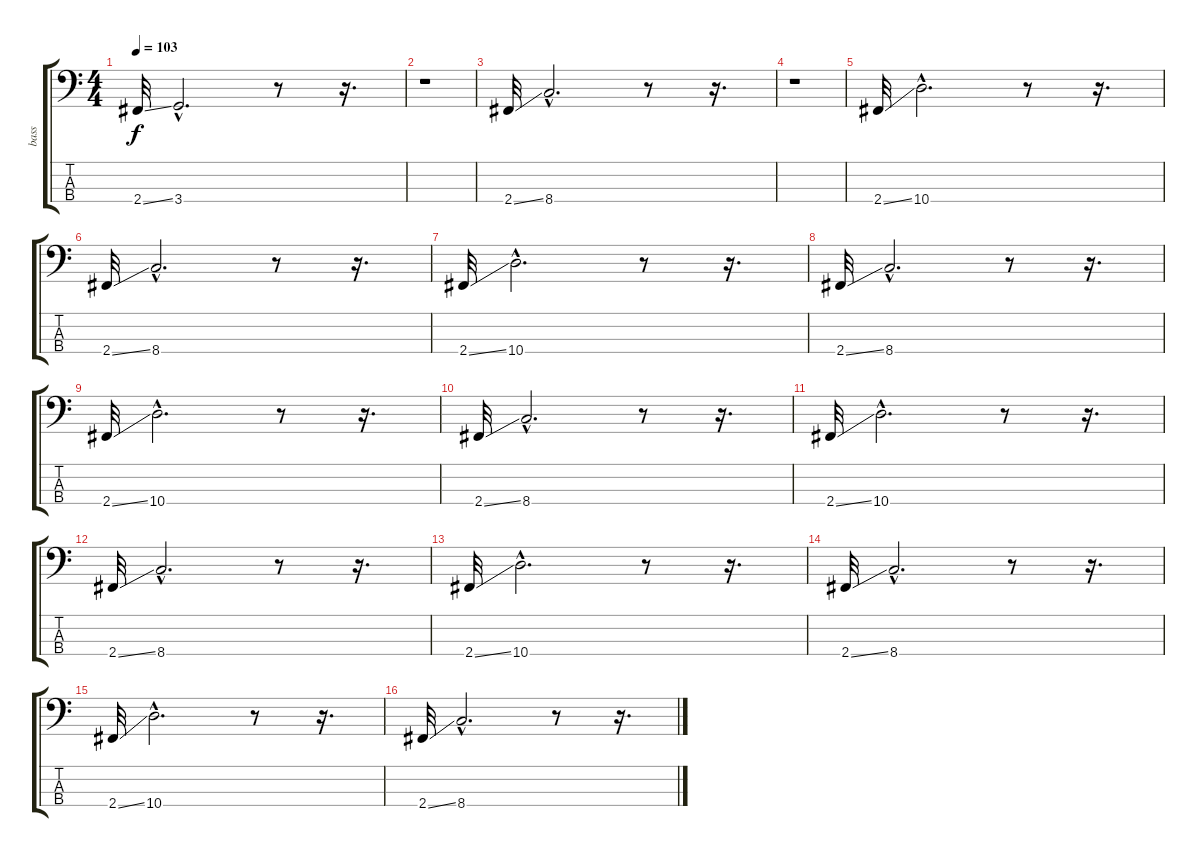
\track ("bass" "bass") {instrument acousticbass}
\staff {score tabs}
\tuning (G2 D2 A1 E1) {hide}
\ts (4 4)
\tempo 103
\clef f4
\ks c
2.4{ss}.32{dy f} 3.4{hac}.2{d} r.8 r.16{d} |
r.1 |
2.4{ss}.32 8.4{hac}.2{d} r.8 r.16{d} |
r.1 |
2.4{ss}.32 10.4{hac}.2{d} r.8 r.16{d} |
2.4{ss}.32 8.4{hac}.2{d} r.8 r.16{d} |
2.4{ss}.32 10.4{hac}.2{d} r.8 r.16{d} |
2.4{ss}.32 8.4{hac}.2{d} r.8 r.16{d} |
2.4{ss}.32 10.4{hac}.2{d} r.8 r.16{d} |
2.4{ss}.32 8.4{hac}.2{d} r.8 r.16{d} |
2.4{ss}.32 10.4{hac}.2{d} r.8 r.16{d} |
2.4{ss}.32 8.4{hac}.2{d} r.8 r.16{d} |
2.4{ss}.32 10.4{hac}.2{d} r.8 r.16{d} |
2.4{ss}.32 8.4{hac}.2{d} r.8 r.16{d} |
2.4{ss}.32 10.4{hac}.2{d} r.8 r.16{d} |
2.4{ss}.32 8.4{hac}.2{d} r.8 r.16{d}
